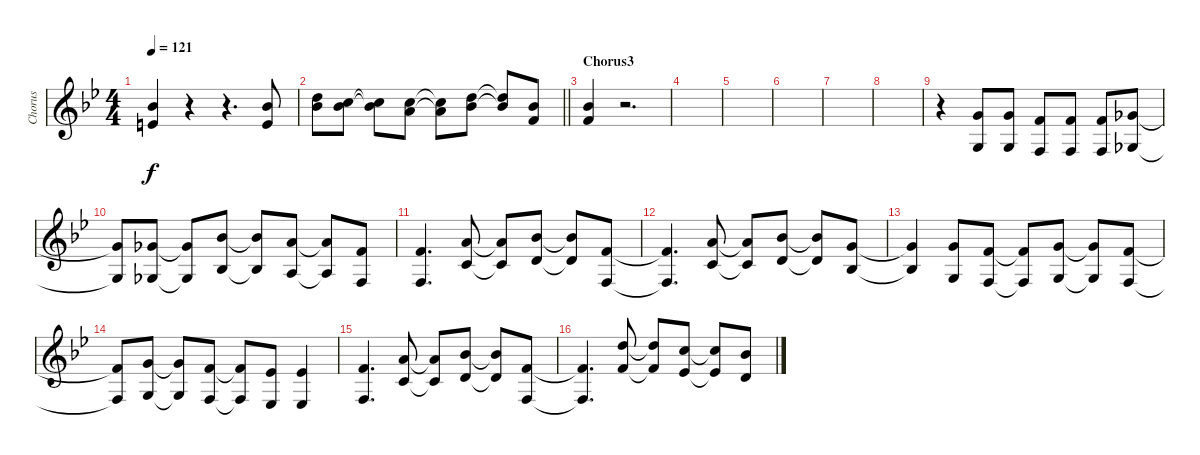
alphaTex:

\track ("Chorus" "Chorus") {instrument lead6voice}
\staff {score}
\tuning (E4 B3 G3 D3 A2 E2) {hide}
\ts (4 4)
\tempo 121
\clef g2
\ks bb
(0.1{t} 11.2{t}).4{dy f} r.4 r.4{d} (0.1 11.2).8 |
\barLineRight lightlight
(6.1 15.2).8 (6.1 13.2).8 (6.1{t} 13.2{t}).8 (5.1 13.2).8 (5.1{t} 13.2{t}).8 (6.1 15.2).8 (6.1{t} 15.2{t}).8 (6.1 6.2).8 |
\section ("" "Chorus3")
(6.1 6.2).4 r.2{d} |
|
|
|
|
|
r.4 (3.1 0.3).8 (3.1 0.3).8 (1.1 3.4).8 (1.1 3.4).8 (1.1 3.4).8 (2.1 4.4).8 |
(2.1{t} 4.4{t}).8 (2.1 4.4).8 (2.1{t} 4.4{t}).8 (6.1 3.3).8 (6.1{t} 3.3{t}).8 (5.1 2.3).8 (5.1{t} 2.3{t}).8 (1.1 3.4).8 |
(1.1 3.4).4{d} (5.1 1.2).8 (5.1{t} 1.2{t}).8 (6.1 3.2).8 (6.1{t} 3.2{t}).8 (1.1 3.4).8 |
(1.1{t} 3.4{t}).4{d} (5.1 1.2).8 (5.1{t} 1.2{t}).8 (6.1 3.2).8 (6.1{t} 3.2{t}).8 (3.1 3.3).8 |
(3.1{t} 3.3{t}).4 (3.1 0.3).8 (1.1 3.4).8 (1.1{t} 3.4{t}).8 (3.1 0.3).8 (3.1{t} 0.3{t}).8 (1.1 3.4).8 |
(1.1{t} 3.4{t}).8 (3.1 0.3).8 (3.1{t} 0.3{t}).8 (1.1 3.4).8 (1.1{t} 3.4{t}).8 (4.2 1.4).8 (4.2 1.4).4 |
(1.1 3.4).4{d} (5.1 1.2).8 (5.1{t} 1.2{t}).8 (6.1 3.2).8 (6.1{t} 3.2{t}).8 (1.1 3.4).8 |
(1.1{t} 3.4{t}).4{d} (1.1 15.2).8 (1.1{t} 15.2{t}).8 (8.1 4.2).8 (8.1{t} 4.2{t}).8 (6.1 3.2).8
